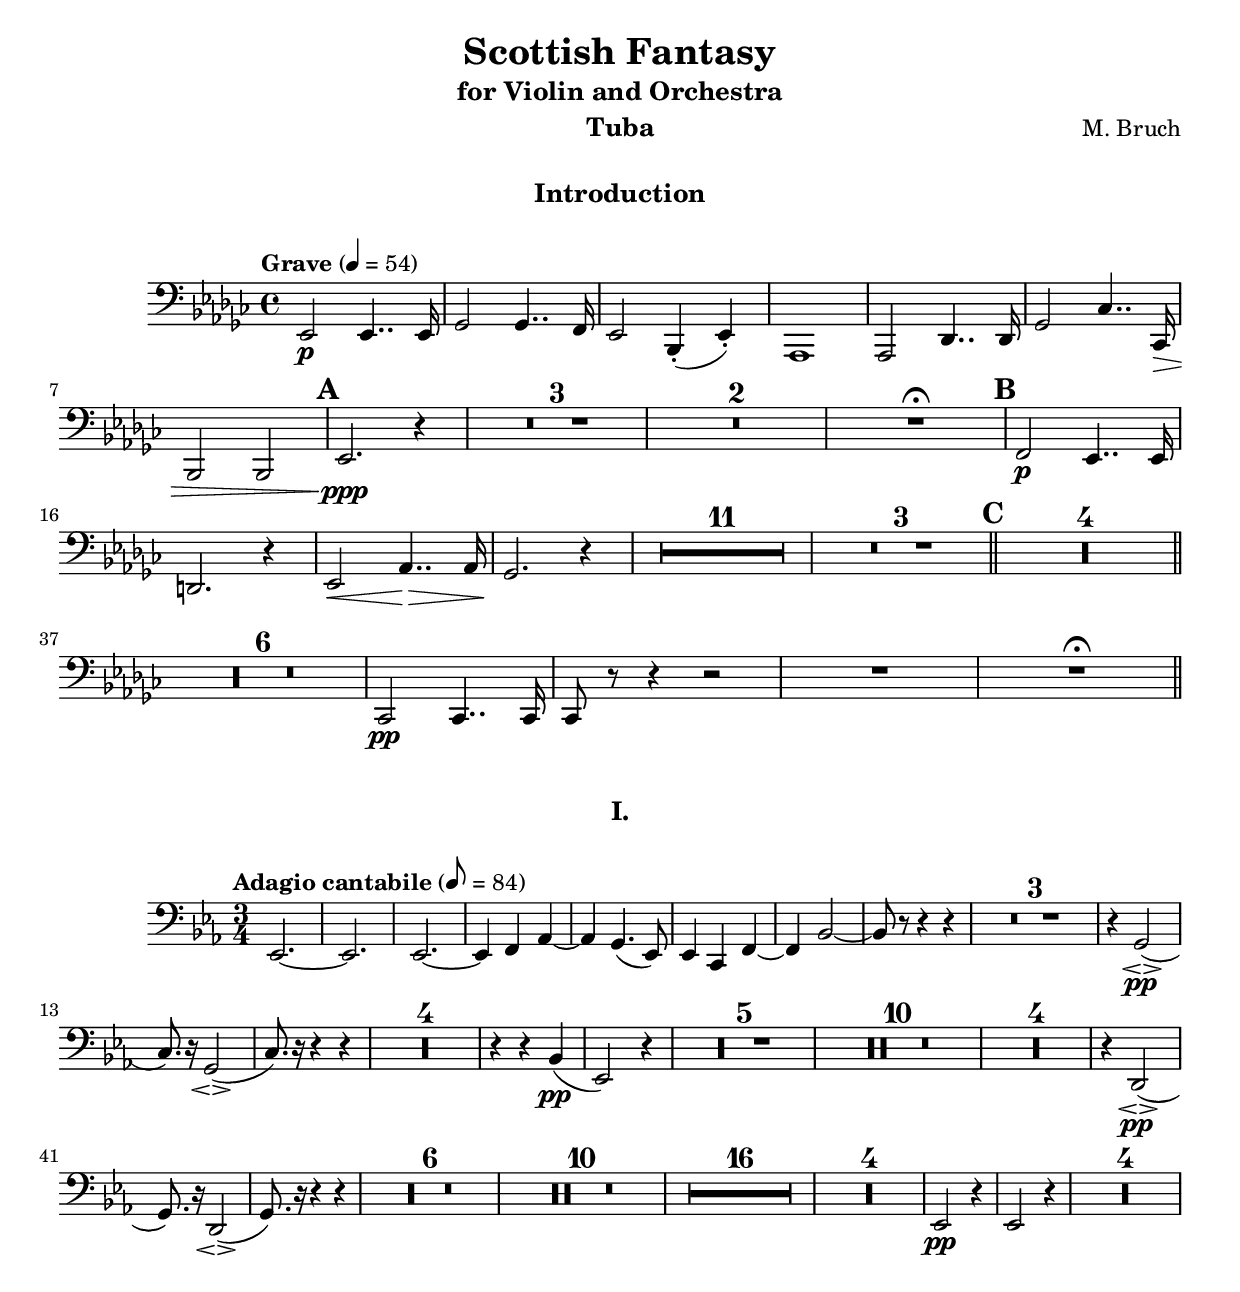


\book {
  \paper {
    print-all-headers = ##t
  }
  \header {
    title = "Scottish Fantasy"
    subtitle = "for Violin and Orchestra"
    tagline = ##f
    composer = "M. Bruch" 
    instrument = "Tuba"
  }

  \markup { \vspace #1 }

  \score {
    \new Staff {
      \compressFullBarRests
      \tempo "Grave" 4 = 54
      \clef "bass"
      \time 4/4
      \key ges \major
      \relative c, {
        %p5 
        ees2\p ees4.. ees16 | ges2 ges4.. f16 | ees2 bes4(-. ees-.) | aes,1 | aes2 des4.. des16 | 
        ges2 ces4.. ces,16\> | bes2 bes | \mark \default ees2.\ppp r4 | R1*3 | 
        %p6 
        R1*2 | R1^\fermataMarkup | \mark \default f2\p ees4.. ees16 | d2. r4 | ees2\< aes4..\> aes16 | ges2.\! r4 |
        R1*11 | 
        %p8 
        R1*3 | \bar "||" \mark \default R1*4 | \bar "||" R1*6 | 
        ces,2\pp ces4.. ces16 | ces8 r r4 r2 | R1 | R1^\fermataMarkup \bar "||"   
      }
    }
    \header {
      title = ##f 
      subtitle = "Introduction" 
      instrument = ##f
      composer = ##f
    }
  }

  \score {
    \new Staff {
      \compressFullBarRests
      \tempo "Adagio cantabile" 8 = 84
      \clef "bass"
      \time 3/4
      \key ees \major
      \relative c, {
        %p10  
        ees2.~ | ees2. | ees2.~ | ees4 f aes~ | aes g4.( ees8) | ees4 c f~ | f bes2~ | bes8 r r4 r | R2.*3 | r4 g2(\pp\espressivo | 
        %p12 
        c8.) r16 g2\espressivo( | c8.) r16 r4 r4 | R2.*4 | r4 r4 bes4\pp( | ees,2) r4 | R2.*5 | 
        %p14 
        R2.*10 
        %p16 
        R2.*4 | r4 d2\pp\espressivo( | g8.) r16 d2(\espressivo | g8.) r16 r4 r4 | R2.*6 | 
        %p18 
        R2.*10 
        %p20 
        R2.*16 
        %p22 
        R2.*4 | ees2\pp r4 | ees2 r4 | R2.*4 | 
      }
    }
    \header {
      title = ##f 
      subtitle = "I." 
      instrument = ##f
      composer = ##f
    }
  }

  \score {
    \new Staff {
    }
    \header {
      title = ##f 
      subtitle = "II, III, IV - TACET" 
      instrument = ##f
      composer = ##f
    }
  }



} 